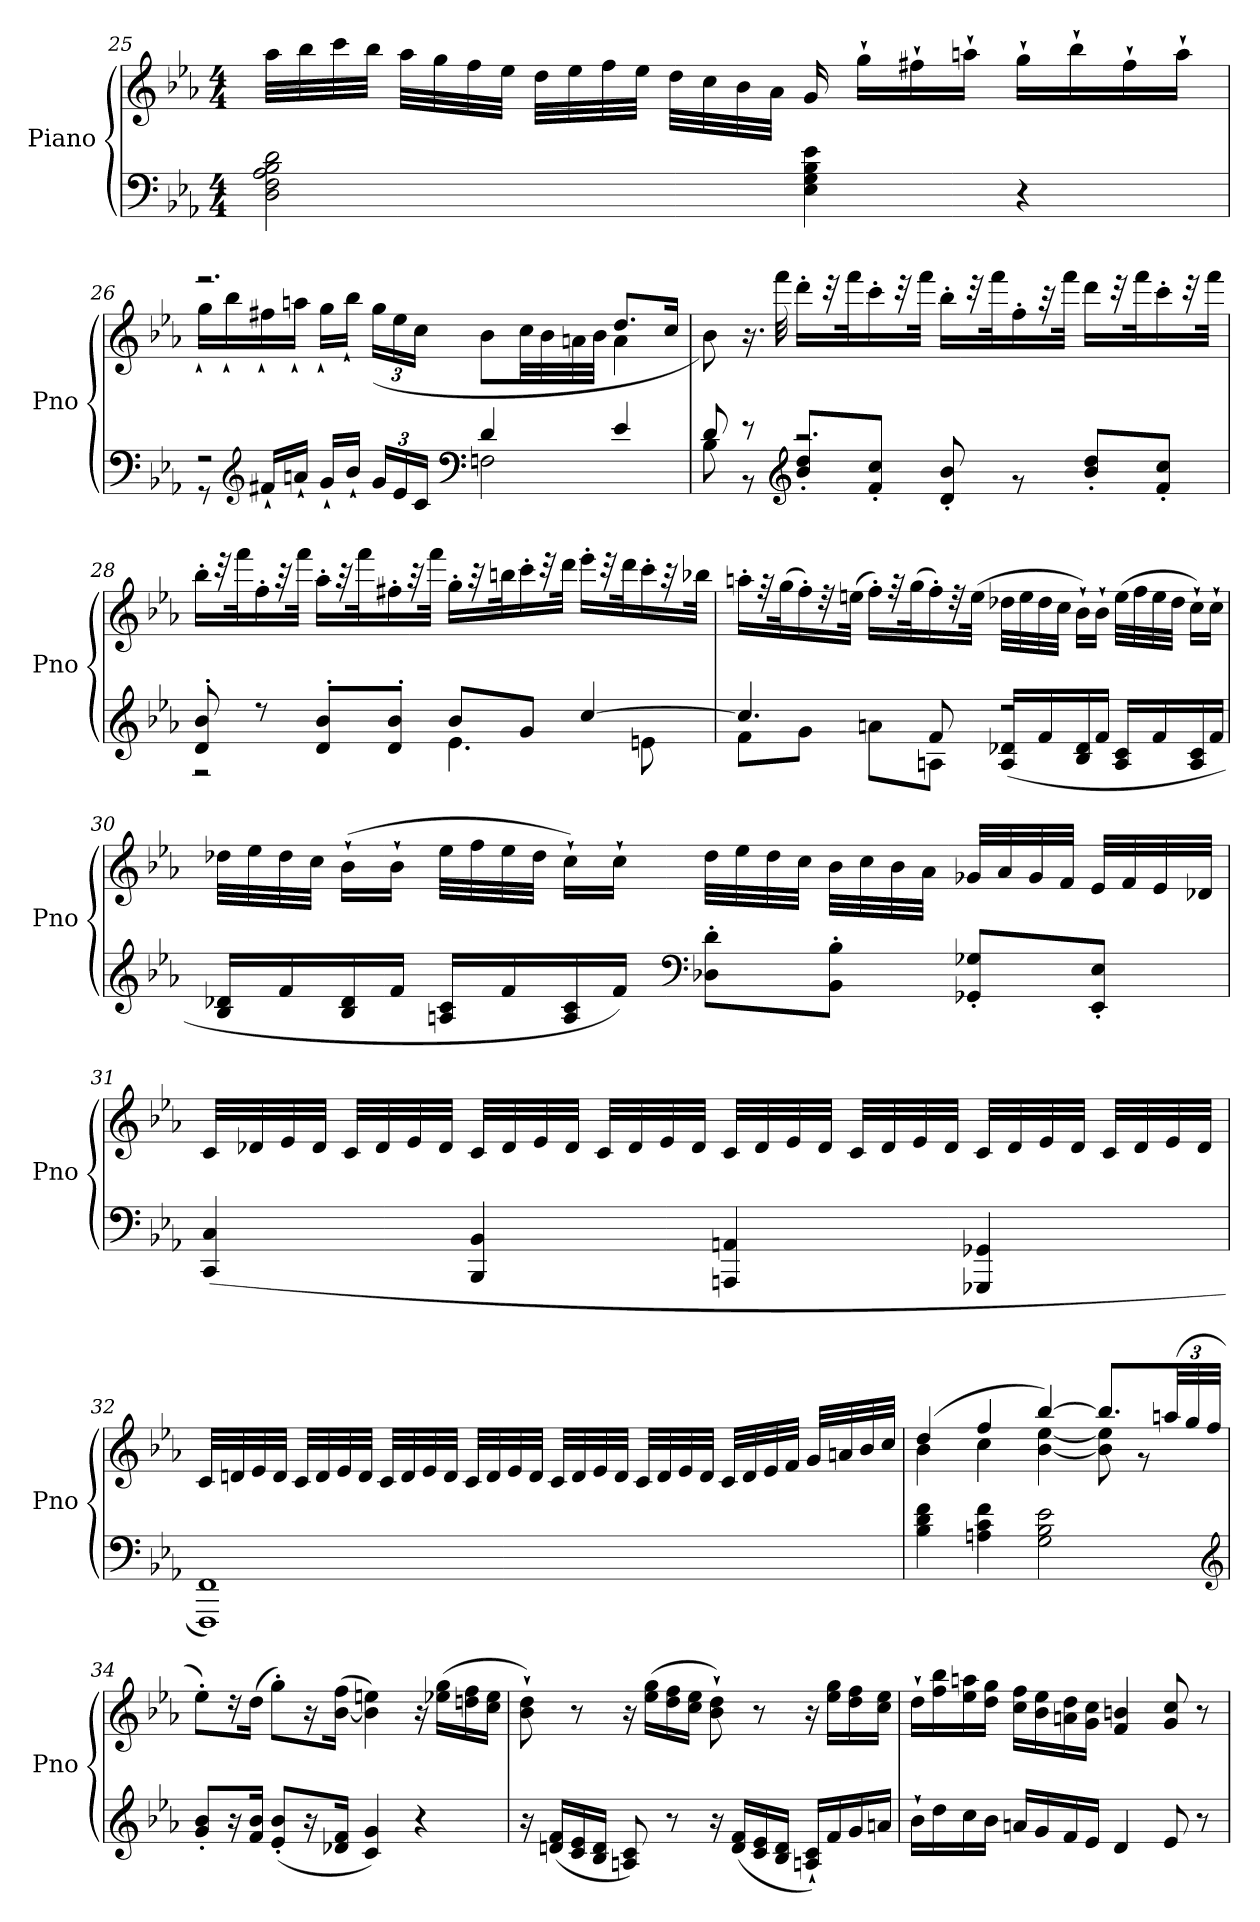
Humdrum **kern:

**kern	**kern
*part1	*part1
*staff2	*staff1
*I"Piano	*
*I'Pno	*
*clefF4	*clefG2
*k[b-e-a-]	*k[b-e-a-]
*E-:	*E-:
*M4/4	*M4/4
=25	=25
2D\ 2F\ 2A-\ 2B-\ 2d\	32aa-\LLL
.	32bb-\
.	32ccc\
.	32bb-\JJJ
.	32aa-\LLL
.	32gg\
.	32ff\
.	32ee-\JJJ
.	32dd\LLL
.	32ee-\
.	32ff\
.	32ee-\JJJ
.	32dd\LLL
.	32cc\
.	32b-\
.	32a-\JJJ
4E-\ 4G\ 4B-\ 4e-\	16g/
.	16gg`\LL
.	16ff#X`\
.	16aan`\JJ
4r	16gg`\LL
.	16bb-`\
.	16ff#`\
.	16aa`\JJ
=26	=26
*^	*^
2r	8r	2.r	16gg`\LL
.	.	.	16bb-`\
*clefG2	*	*	*
.	16f#X`/LL	.	16ff#X`\
.	16an`/JJ	.	16aan`\JJ
.	16g`/LL	.	16gg`\LL
.	16b-`/JJ	.	16bb-`\JJ
.	24g/LL	.	(24gg\LL
.	24e-/	.	24ee-\
.	24c/JJ	.	24cc\JJ
*clefF4	*	*	*
2Fn\	4d/	.	8b-\L
.	.	.	32cc\LL
.	.	.	32b-\
.	.	.	32an\
.	.	.	32b-\JJJ
.	4e-/	8.dd/L	4a\
.	.	16cc/Jk	.
*	*	*v	*v
=27	=27	=27
8d/	8B-\	8b-\)
8r	8r	16.r
.	.	32fff\
*clefG2	*	*
2.r	8b-'/ 8dd'/L	16ddd'\LL
.	.	32r
.	.	32fff\K
.	8f'/ 8cc'/J	16ccc'\
.	.	32r
.	.	32fff\JJk
.	8d'/ 8b-'/	16bb-'\LL
.	.	32r
.	.	32fff\K
.	8r	16ff'\
.	.	32r
.	.	32fff\JJk
.	8b-'/ 8dd'/L	16ddd\LL
.	.	32r
.	.	32fff\K
.	8f'/ 8cc'/J	16ccc'\
.	.	32r
.	.	32fff\JJk
=28	=28	=28
8d'/ 8b-'/	2r	16bb-'\LL
.	.	32r
.	.	32fff\K
8r	.	16ff'\
.	.	32r
.	.	32fff\JJk
8d'/ 8b-'/L	.	16aa-'\LL
.	.	32r
.	.	32fff\K
8d'/ 8b-'/J	.	16ff#X'\
.	.	32r
.	.	32fff\JJk
8b-/L	4.e-\	16gg'\LL
.	.	32r
.	.	32bbn\K
8g/J	.	16ccc'\
.	.	32r
.	.	32ddd\JJk
[4cc/	.	16eee-'\LL
.	.	32r
.	.	32ddd\K
.	8en\	16ccc'\
.	.	32r
.	.	32bb-X\JJk
=29	=29	=29
8f\L	4.cc/]	16aan'\LL
.	.	32r
.	.	(32gg\K
8g\J	.	16ff'\)
.	.	32r
.	.	(32een\JJk
8an\L	.	16ff'\LL)
.	.	32r
.	.	(32gg\K
8An\J	8f/	16ff'\)
.	.	32r
.	.	(32ee\JJk
2r	(16A/ 16d-X/LL	32dd-X\LLL
.	.	32ee\
.	16f/	32dd-\
.	.	32cc\JJJ
.	16B-/ 16d-/	16b-`\LL)
.	16f/JJ	16b-`\JJ
.	16A/ 16c/LL	(32ee\LLL
.	.	32ff\
.	16f/	32ee\
.	.	32dd-\JJJ
.	16A/ 16c/	16cc`\LL)
.	16f/JJ	16cc`\JJ
*v	*v	*
=30	=30
16B-/ 16d-X/LL	32dd-X\LLL
.	32ee-\
16f/	32dd-\
.	32cc\JJJ
16B-/ 16d-/	(16b-`\LL
16f/JJ	16b-`\JJ
16An/ 16c/LL	32ee-\LLL
.	32ff\
16f/	32ee-\
.	32dd-\JJJ
16A/ 16c/	16cc`\LL)
16f/JJ)	16cc`\JJ
*clefF4	*
8D-X'\ 8d-'\L	32dd-\LLL
.	32ee-\
.	32dd-\
.	32cc\JJJ
8BB-'\ 8B-'\J	32b-\LLL
.	32cc\
.	32b-\
.	32a-\JJJ
8GG-X'/ 8G-X'/L	32g-X/LLL
.	32a-/
.	32g-/
.	32f/JJJ
8EE-'/ 8E-'/J	32e-/LLL
.	32f/
.	32e-/
.	32d-X/JJJ
=31	=31
(4CC/ 4C/	32c/LLL
.	32d-X/
.	32e-/
.	32d-/JJJ
.	32c/LLL
.	32d-/
.	32e-/
.	32d-/JJJ
4BBB-/ 4BB-/	32c/LLL
.	32d-/
.	32e-/
.	32d-/JJJ
.	32c/LLL
.	32d-/
.	32e-/
.	32d-/JJJ
4AAAn/ 4AAn/	32c/LLL
.	32d-/
.	32e-/
.	32d-/JJJ
.	32c/LLL
.	32d-/
.	32e-/
.	32d-/JJJ
4GGG-X/ 4GG-X/	32c/LLL
.	32d-/
.	32e-/
.	32d-/JJJ
.	32c/LLL
.	32d-/
.	32e-/
.	32d-/JJJ
=32	=32
1FFF 1FF)	32c/LLL
.	32dn/
.	32e-/
.	32d/JJJ
.	32c/LLL
.	32d/
.	32e-/
.	32d/JJJ
.	32c/LLL
.	32d/
.	32e-/
.	32d/JJJ
.	32c/LLL
.	32d/
.	32e-/
.	32d/JJJ
.	32c/LLL
.	32d/
.	32e-/
.	32d/JJJ
.	32c/LLL
.	32d/
.	32e-/
.	32d/JJJ
.	32c/LLL
.	32d/
.	32e-/
.	32f/JJJ
.	32g/LLL
.	32an/
.	32b-/
.	32cc/JJJ
=33	=33
*	*^
4B-\ 4d\ 4f\	(4dd/	4b-\
4An\ 4c\ 4f\	4ff/	4cc\
2G\ 2B-\ 2e-\	[4bb-/)	[4b-\ [4ee-\
.	8.bb-/L]	8b-]\ 8ee-]\
.	.	8r
.	(48aan/LL	.
.	48gg/	.
.	48ff/JJJ	.
*	*v	*v
*clefG2	*
=34	=34
8g'/ 8b-'/L	8ee-'\L)
16r	16r
16f/ 16b-/Jk	(16dd\Jk
(8e-'/ 8b-'/L	8gg'\L)
16r	16r
16d-X/ 16f/Jk	([16b-\ 16ff\Jk
4c/ 4g/)	4b-]\ 4een\)
4r	16r
.	(16ee-X\ 16gg\LL
.	16ddn\ 16ff\
.	16cc\ 16ee-\JJ
=35	=35
16r	8b-`\ 8dd`\)
(16dn/ 16f/LL	.
16c/ 16e-/	8r
16B-/ 16d/JJ	.
8An/ 8c/)	16r
.	(16ee-\ 16gg\LL
8r	16dd\ 16ff\
.	16cc\ 16ee-\JJ
16r	8b-`\ 8dd`\)
(16d/ 16f/LL	.
16c/ 16e-/	8r
16B-/ 16d/JJ	.
16An`/ 16c`/LL)	16r
16f/	16ee-\ 16gg\LL
16g/	16dd\ 16ff\
16an/JJ	16cc\ 16ee-\JJ
=36	=36
16b-`\LL	16dd`\LL
16dd\	16ff\ 16bb-\
16cc\	16ee-\ 16aan\
16b-\JJ	16dd\ 16gg\JJ
16an/LL	16cc\ 16ff\LL
16g/	16b-\ 16ee-\
16f/	16an\ 16dd\
16e-/JJ	16g\ 16cc\JJ
4d/	4f/ 4bn/
8e-/	8g/ 8cc/
8r	8r
=	=
*-	*-
